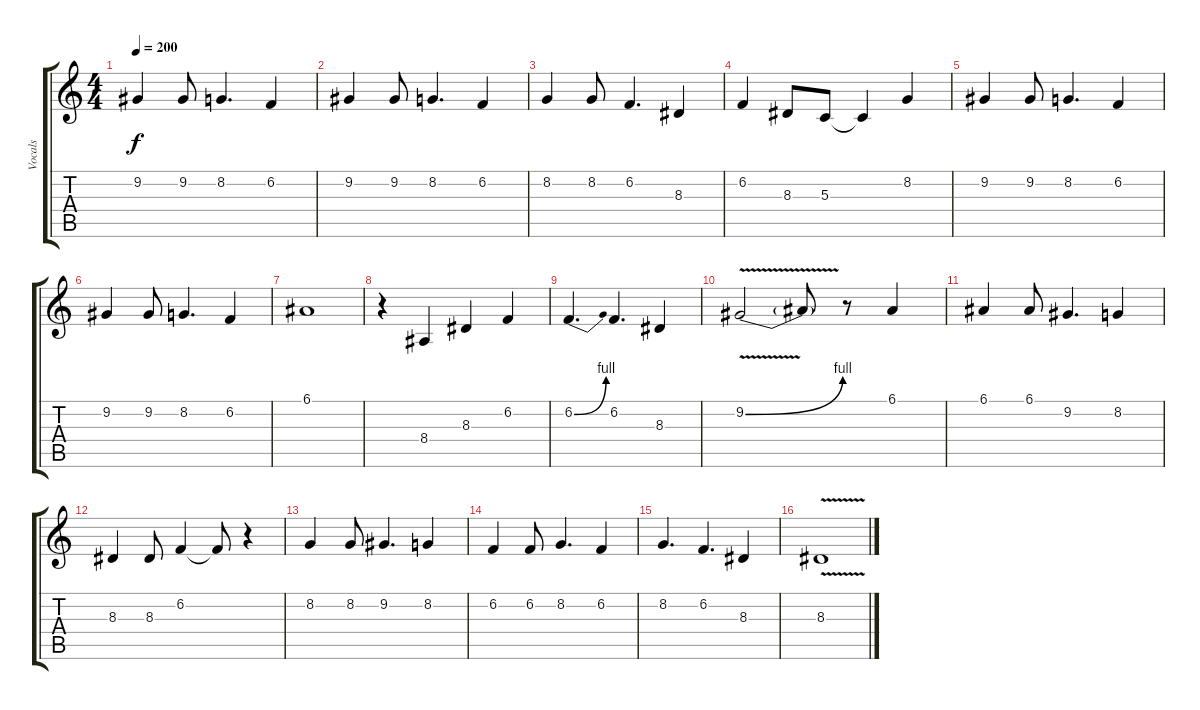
\track ("Vocals" "Vocals") {instrument lead2sawtooth}
\staff {score tabs}
\tuning (E4 B3 G3 D3 A2 E2) {hide}
\ts (4 4)
\section ("" "")
\tempo 200
\clef g2
\ks c
9.2.4{dy f} 9.2.8 8.2.4{d} 6.2.4 |
9.2.4 9.2.8 8.2.4{d} 6.2.4 |
8.2.4 8.2.8 6.2.4{d} 8.3.4 |
6.2.4 8.3.8 5.3.8 5.3{t}.4 8.2.4 |
9.2.4 9.2.8 8.2.4{d} 6.2.4 |
9.2.4 9.2.8 8.2.4{d} 6.2.4 |
6.1.1 |
r.4 8.4.4 8.3.4 6.2.4 |
\section ("" "")
6.2{be (bend 0 0 60 4)}.4{d} 6.2.4{d} 8.3.4 |
9.2{be (bend 0 0 60 4) v}.2 9.2{t}.8 r.8 6.1.4 |
6.1.4 6.1.8 9.2.4{d} 8.2.4 |
8.3.4 8.3.8 6.2.4 6.2{t}.8 r.4 |
8.2.4 8.2.8 9.2.4{d} 8.2.4 |
6.2.4 6.2.8 8.2.4{d} 6.2.4 |
8.2.4{d} 6.2.4{d} 8.3.4 |
8.3{v}.1
